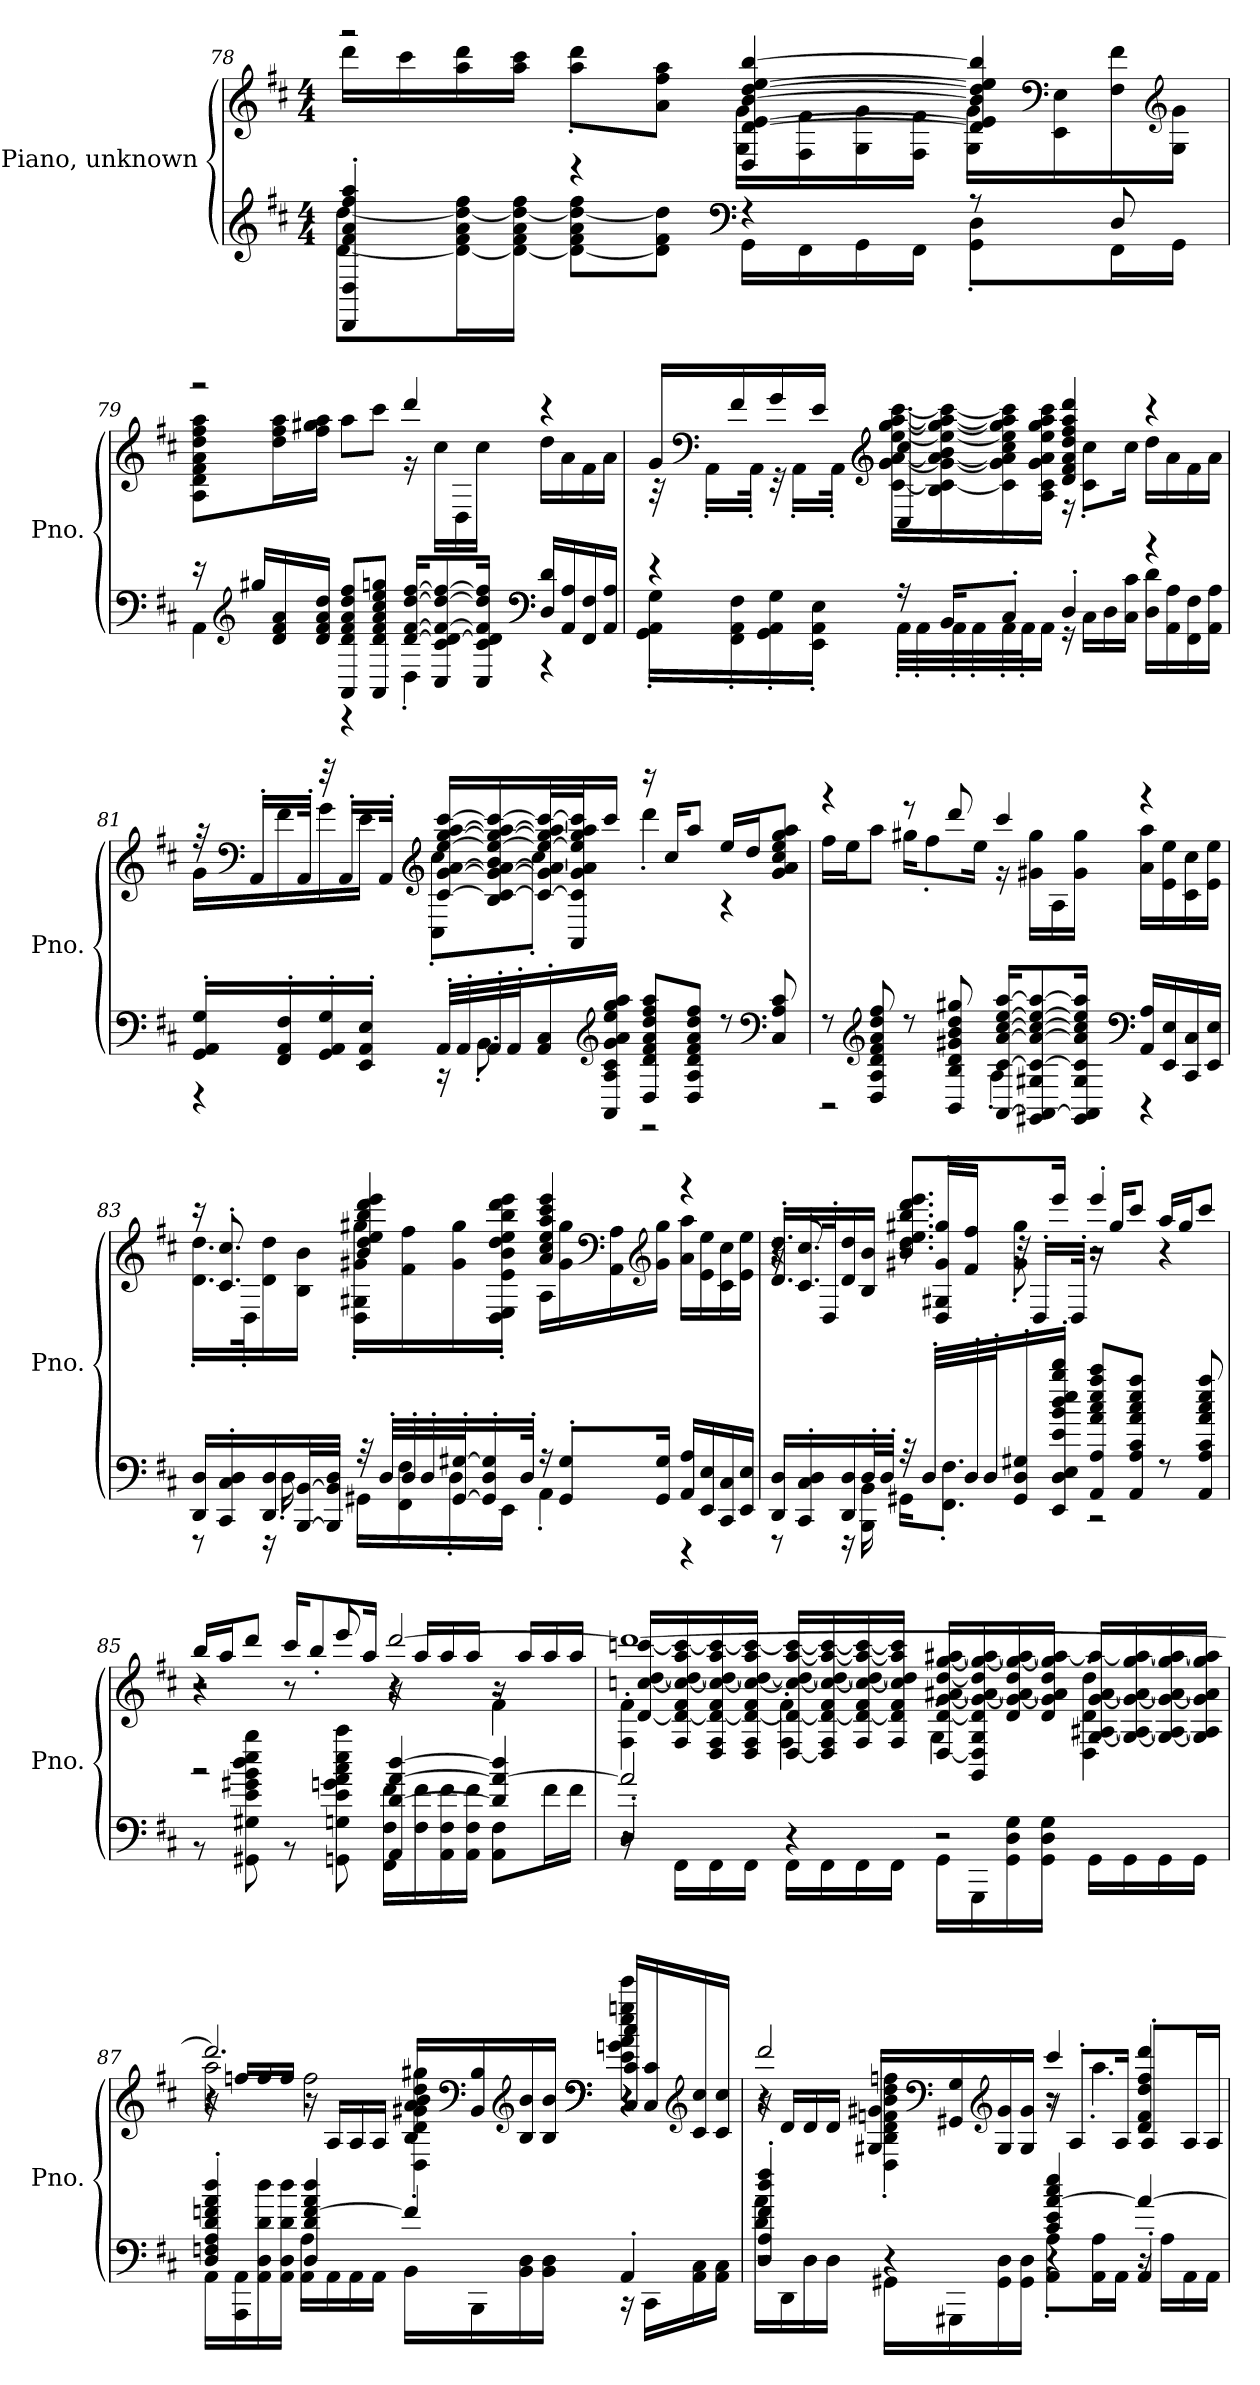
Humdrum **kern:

**kern	**kern
*part1	*part1
*staff2	*staff1
*I"Piano, unknown	*
*I'Pno.	*
!!LO:LB:g=z
*clefG2	*clefG2
*k[f#c#]	*k[f#c#]
*M4/4	*M4/4
=78	=78
*^	*^
4DD/' 4D/' 4f#/' 4a/' 4ff#/' 4aa/'	[8d\ [8dd\L	2r	16ddd\LL
.	.	.	16ccc#\
.	16d\_ 16f#\ 16a\ 16dd\_ 16ff#\L	.	16aa\ 16ddd\
.	16d\_ 16f#\ 16a\ 16dd\_ 16ff#\JJ	.	16aa\ 16ccc#\JJ
4r	8d\_ 8f#\ 8a\ 8dd\_ 8ff#\L	.	8aa\' 8ddd\'L
.	8d\] 8f#\ 8dd\]J	.	8a\ 8ff#\ 8aa\J
*clefF4	*	*	*
4r	16GG\LL	4D/ [4d/ [4e/ [4b/ [4dd/ [4ee/ [4bb/	16G\ 16g\LL
.	16FF#\	.	16F#\ 16f#\
.	16GG\	.	16G\ 16g\
.	16FF#\JJ	.	16F#\ 16f#\JJ
8r	8GG\' 8D\'L	4d/] 4e/] 4b/] 4dd/] 4ee/] 4bb/]	16G\ 16g\LL
*	*	*clefF4	*
.	.	.	16EE\ 16E\
8D/	16FF#\L	.	16F#\ 16f#\
*	*	*clefG2	*
.	16GG\JJ	.	16G\ 16g\JJ
!!LO:LB:g=z	!!
=79	=79	=79	=79
16r	4AA\	2r	8A\ 8d\ 8f#\ 8a\ 8dd\ 8ff#\ 8aa\L
*clefG2	*	*	*
16gg#X/LL	.	.	.
16d/ 16f#/ 16a/	.	.	16dd\ 16ff#\ 16aa\L
16d/ 16f#/ 16a/ 16dd/JJ	.	.	16ff#\ 16gg#X\ 16aa\JJ
8AA/ 8d/ 8f#/ 8a/ 8dd/ 8ff#/L	4r	.	8aa\L
8AA/ 8d/ 8f#/ 8a/ 8cc#/ 8ee/ 8ggn/J	.	.	8ccc#\J
[16d/ [16f#/ [16dd/ [16ff#/KL	4D'\	4ddd/	16r
8C#/ 8c#/ 8d/_ 8f#/_ 8dd/_ 8ff#/_	.	.	16cc#\LL
.	.	.	16D\
16C#/ 16c#/ 16d/] 16f#/] 16dd/] 16ff#/]Jk	.	.	16cc#\JJ
*clefF4	*	*	*
16D/ 16d/LL	4r	4r	16dd\LL
16AA/ 16A/	.	.	16a\
16FF#/ 16F#/	.	.	16f#\
16AA/ 16A/JJ	.	.	16a\JJ
!!LO:LB:g=z	!!
=80	=80	=80	=80
4r	16GG\' 16AA\' 16G\'LL	16g/LL	32r
*	*	*clefF4	*
.	.	.	16AA'\LL
.	16FF#\' 16AA\' 16F#\'	16f#/	.
.	.	.	32AA'\JJk
.	16GG\' 16AA\' 16G\'	16g/	32r
.	.	.	16AA'\LL
.	16EE\' 16AA\' 16E\'JJ	16e/JJ	.
.	.	.	32AA'\JJk
*	*	*clefG2	*
16r	32AA'\LLL	4C#/' 4cc#/'	[16c#\ [16g\ [16a\ [16ee\ [16gg\ [16aa\ [16ccc#\LL
.	32AA'\	.	.
16BB/KL	32AA'\	.	16B\ 16c#\_ 16g\_ 16a\_ 16b\ 16ee\_ 16gg\_ 16aa\_ 16ccc#\_
.	32AA'\	.	.
8C#'/J	32AA'\	.	16c#\] 16g\] 16a\] 16cc#\ 16ee\] 16gg\] 16aa\] 16ccc#\]
.	32AA'\J	.	.
.	16AA\JJ	.	16A\ 16c#\ 16g\ 16a\ 16ee\ 16gg\ 16aa\ 16ccc#\JJ
4D'/	16r	4d/ 4f#/ 4a/ 4dd/ 4ff#/ 4aa/ 4ddd/	16r
.	16C#\LL	.	8c#\' 8cc#\'L
.	16D\	.	.
.	16C#\ 16c#\JJ	.	16cc#\Jk
4r	16D\ 16d\LL	4r	16dd\LL
.	16AA\ 16A\	.	16a\
.	16FF#\ 16F#\	.	16f#\
.	16AA\ 16A\JJ	.	16a\JJ
!!LO:LB:g=z	!!
=81	=81	=81	=81
16GG/' 16AA/' 16G/'LL	4r	32r	16g\LL
*	*	*clefF4	*
.	.	16AA'/LL	.
16FF#/' 16AA/' 16F#/'	.	.	16f#\
.	.	32AA'/JJk	.
16GG/' 16AA/' 16G/'	.	32r	16g\
.	.	16AA'/LL	.
16EE/' 16AA/' 16E/'JJ	.	.	16e\JJ
.	.	32AA'/JJk	.
*	*	*clefG2	*
32AA'/LLL	16r	[16c#/ [16g/ [16a/ [16ee/ [16gg/ [16aa/ [16ccc#/LL	8C#\' 8cc#\'L
32AA'/	.	.	.
32AA'/	8.BB'\	16B/ 16c#/_ 16g/_ 16a/_ 16b/ 16ee/_ 16gg/_ 16aa/_ 16ccc#/_	.
32AA'/J	.	.	.
16AA/' 16C#/'	.	32c#/_ 32g/_ 32a/_ 32ee/_ 32gg/_ 32aa/_ 32ccc#/_L	8cc#'\J
.	.	32AA/ 32c#/] 32g/] 32a/] 32ee/] 32gg/] 32aa/] 32ccc#/]J	.
*clefG2	*	*	*
16AA/ 16A/ 16c#/ 16g/ 16a/ 16ee/ 16gg/ 16aa/JJ	.	16ccc#/JJ	.
8D/ 8d/ 8f#/ 8a/ 8dd/ 8ff#/ 8aa/L	2r	16r	4ddd'\
.	.	16cc#/KL	.
8D/ 8A/ 8d/ 8f#/ 8a/ 8dd/ 8ff#/J	.	8aa/J	.
8r	.	16ee/LL	4r
.	.	16dd/J	.
*clefF4	*	*	*
8C#/ 8A/ 8c#/	.	8g/ 8a/ 8cc#/ 8ee/ 8gg/ 8aa/J	.
!!LO:LB:g=z	!!
=82	=82	=82	=82
8r	2r	4r	16ff#\LL
.	.	.	16ee\J
*clefG2	*	*	*
8D/ 8A/ 8d/ 8f#/ 8a/ 8dd/ 8ff#/	.	.	8aa\J
8r	.	8r	16gg#X\KL
.	.	.	8ff#'\
8BB/ 8B/ 8d/ 8g#X/ 8b/ 8dd/ 8gg#X/	.	8ddd/	.
.	.	.	16ee\Jk
[16AA/ [16c#/ [16a/ [16cc#/ [16ee/ [16aa/KL	4A'\	4ccc#/	16r
8GG#X/ 8AA/_ 8G#X/ 8c#/_ 8a/_ 8cc#/_ 8ee/_ 8aa/_	.	.	16g#X\ 16gg#\LL
.	.	.	16A\
16GG#/ 16AA/] 16G#/ 16c#/] 16a/] 16cc#/] 16ee/] 16aa/]Jk	.	.	16g#\ 16gg#\JJ
*clefF4	*	*	*
16AA/ 16A/LL	4r	4r	16a\ 16aa\LL
16EE/ 16E/	.	.	16e\ 16ee\
16CC#/ 16C#/	.	.	16c#\ 16cc#\
16EE/ 16E/JJ	.	.	16e\ 16ee\JJ
!!LO:PB:g=z	!!
=83	=83	=83	=83
16DD/ 16D/LL	8r	16r	16.d\' 16.dd\'LL
16CC#/' 16C#/' 16D/'	.	8.c#/' 8.cc#/'	.
.	.	.	32D'\K
16DD/ 16D/	16r	.	16d\ 16dd\
[32BBB/ [32BB/L	16D'\	.	16B\ 16b\JJ
32BBB/] 32BB/] 32D/JJJ	.	.	.
32r	16GG#X\LL	4b/ 4dd/ 4ee/ 4bb/ 4ddd/ 4eee/	16D\' 16G#X\' 16g#X\' 16gg#X\'LL
32D'/LLL	.	.	.
32D'/	16FF#\ 16F#\	.	16f#\ 16ff#\
32D'/	.	.	.
[32GG#/' [32G#X/'J	16D'\	.	16g#\ 16gg#\
16GG#/]' 16D/' 16G#/]'	.	.	.
.	16EE\JJ	.	16D\' 16E\' 16e\' 16b\' 16dd\' 16ee\' 16bb\' 16ddd\' 16eee\'JJ
32D'/JJk	.	.	.
16r	4AA'\	4a/ 4cc#/ 4ee/ 4aa/ 4ccc#/ 4eee/	16A\LL
8GG#/' 8G#/'L	.	.	16g#\ 16gg#\
*	*	*clefF4	*
.	.	.	16AA\ 16A\
*	*	*clefG2	*
16GG#/ 16G#/Jk	.	.	16g#\ 16gg#\JJ
16AA/ 16A/LL	4r	4r	16a\ 16aa\LL
16EE/ 16E/	.	.	16e\ 16ee\
16CC#/ 16C#/	.	.	16c#\ 16cc#\
16EE/ 16E/JJ	.	.	16e\ 16ee\JJ
!!LO:LB:g=z
=84	=84	=84	=84
*	*	*	*^
16DD/ 16D/LL	8r	16r	4r	16.d/' 16.dd/'LL
16CC#/' 16C#/' 16D/'	.	8.c#/' 8.cc#/'	.	.
.	.	.	.	32D'/K
16DD/ 16D/	16r	.	.	16d/ 16dd/
32D'/L	16BBB\ 16BB\	.	.	16B/ 16b/JJ
32D'/JJJ	.	.	.	.
32r	16GG#X\KL	8.b/ 8.dd/ 8.ee/ 8.bb/ 8.ddd/ 8.eee/L	8r	16D/' 16G#X/' 16g#X/' 16gg#X/'LL
32D'/LLL	.	.	.	.
32D'/	8.FF#\' 8.F#\'J	.	.	16f#/ 16ff#/JJ
32D'/J	.	.	.	.
16GG#/' 16D/' 16G#X/'	.	.	8g#\' 8gg#\'	32r
.	.	.	.	16D'/LL
16EE/' 16D/' 16E/' 16e/' 16b/' 16dd/' 16ee/' 16bb/' 16ddd/'JJ	.	16eee/Jk	.	.
.	.	.	.	32D'/JJk
8AA/ 8A/ 8a/ 8cc#/ 8ee/ 8aa/ 8ccc#/L	2r	4eee'/	2r	16r
.	.	.	.	16gg#/KL
8AA/ 8A/ 8c#/ 8a/ 8cc#/ 8ee/ 8aa/J	.	.	.	8ccc#/J
8r	.	4r	.	16aa/LL
.	.	.	.	16gg#/J
8AA/ 8A/ 8c#/ 8a/ 8cc#/ 8ee/ 8aa/	.	.	.	8ccc#/J
!!LO:LB:g=z	!!	!!
=85	=85	=85	=85	=85
2r	8r	4r	16bb/LL	2r
.	.	.	16aa/J	.
.	8GG#X\ 8G#X\ 8e\ 8g#X\ 8b\ 8dd\ 8ee\ 8bb\	.	8ddd/J	.
.	8r	8r	16ccc#/KL	.
.	.	.	8bb'/	.
.	8GGn\ 8Gn\ 8e\ 8gn\ 8a\ 8cc#\ 8ee\ 8ccc#\	8eee/	.	.
.	.	.	16aa/Jk	.
4AA/ [4d/ [4a/ [4dd/	16FF#\ 16F#\ 16f#\LL	[2ddd/	16r	4r
.	16F#\ 16f#\	.	16aa/LL	.
.	16AA\ 16F#\ 16f#\	.	16aa/	.
.	16AA\ 16F#\ 16f#\JJ	.	16aa/JJ	.
4d/] 4a/_ 4dd/]	8AA\ 8F#\L	.	16r	4f#'\
.	.	.	16aa/LL	.
.	16f#\L	.	16aa/	.
.	16f#\JJ	.	16aa/JJ	.
!!LO:LB:g=z	!!	!!
=86	=86	=86	=86	=86
*	*^	*	*	*
2a/]	16r	4D'/	1ddd_	[16d/ [16ccn/ [16dd/ [16cccn/LL	4F#\' 4f#\'
.	16FF#\LL	.	.	16F#/ 16d/_ 16f#/ 16cc/_ 16dd/_ 16aa/ 16ccc/_	.
.	16FF#\	.	.	16D/ 16F#/ 16d/_ 16f#/ 16cc/_ 16dd/_ 16aa/ 16ccc/_	.
.	16FF#\JJ	.	.	16D/ 16F#/ 16d/_ 16f#/ 16cc/_ 16dd/_ 16aa/ 16ccc/_JJ	.
.	16FF#\LL	4r	.	[16D/ 16d/_ 16cc/_ 16dd/_ [16aa/ 16ccc/_LL	4F#\' 4f#\'
.	16FF#\	.	.	16D/] 16F#/ 16d/_ 16f#/ 16cc/_ 16dd/_ 16aa/_ 16ccc/_	.
.	16FF#\	.	.	16F#/ 16d/_ 16f#/ 16cc/_ 16dd/_ 16aa/_ 16ccc/_	.
.	16FF#\JJ	.	.	16F#/ 16d/] 16f#/ 16cc/] 16dd/] 16aa/] 16ccc/]JJ	.
2r	16GG\LL	2r	.	[16D/ [16d/ [16g/ [16a#X/ [16dd/ [16gg/ [16aa#X/LL	4G'\
.	16GGG\	.	.	16GG/ 16D/] 16G/ 16d/] 16g/_ 16a#/_ 16dd/] 16gg/_ 16aa#/_	.
.	16GG\ 16D\ 16G\	.	.	16d/ 16g/_ 16a#/_ 16dd/ 16gg/_ 16aa#/_	.
.	16GG\ 16D\ 16G\JJ	.	.	16d/ 16g/] 16a#/] 16dd/ 16gg/] 16aa#/_JJ	.
.	16GG\LL	.	.	[16G/ [16A#X/ [16g/ [16a#/ 16aa#/_LL	4D\' 4d\' 4dd\'
.	16GG\	.	.	16G/_ 16A#/_ 16g/_ 16a#/_ 16gg/ 16aa#/_	.
.	16GG\	.	.	16G/_ 16A#/_ 16g/_ 16a#/_ 16gg/ 16aa#/_	.
.	16GG\JJ	.	.	16G/] 16A#/] 16g/] 16a#/] 16gg/ 16aa#/]JJ	.
*	*v	*v	*	*	*
!!LO:LB:g=z
=87	=87	=87	=87	=87
*	*	*	*	*^
4D/' 4Fn/' 4A/' 4d/' 4fn/' 4a/' 4dd/'	16AA\LL	2.ddd/]	4r	16r	2aa\
.	16AAA\ 16AA\	.	.	16ffn/LL	.
.	16AA\ 16D\ 16d\ 16dd\	.	.	16ff/	.
.	16AA\ 16D\ 16d\ 16dd\JJ	.	.	16ff/JJ	.
4D/ 4d/ [4f/ 4a/ 4dd/	16AA\ 16A\LL	.	2ff\	16r	.
.	16AA\	.	.	16A/LL	.
.	16AA\	.	.	16A/	.
.	16AA\JJ	.	.	16A/JJ	.
4f/]	16BB\LL	.	.	16B/ 16a/ 16b/LL	4D\' 4d\' 4g#X\' 4dd\' 4gg#X\'
*	*	*clefF4	*	*	*
.	16BBB\	.	.	16BB/ 16B/	.
*	*	*clefG2	*	*	*
.	16BB\ 16D\	.	.	16B/ 16b/	.
.	16BB\ 16D\JJ	.	.	16B/ 16b/JJ	.
*	*	*clefF4	*	*	*
4AA'/	16r	4r	4e\ 4gn\ 4a\ 4ee\ 4ggn\ 4eee\	16C#/ 16c#/ 16cc#/LL	4r
.	16CC#\LL	.	.	16C#/ 16c#/	.
*	*	*clefG2	*	*	*
.	16AA\ 16C#\	.	.	16c#/ 16cc#/	.
.	16AA\ 16C#\JJ	.	.	16c#/ 16cc#/JJ	.
*	*	*	*	*v	*v
!!LO:LB:g=z
=88	=88	=88	=88	=88
*	*^	*	*	*
4D/' 4A/' 4f#/' 4dd/' 4ff#/'	16d\ 16a\LL	2r	2ddd/	4r	16r
.	16DD\	.	.	.	16d/LL
.	16D\	.	.	.	16d/
.	16D\JJ	.	.	.	16d/JJ
4r	16GG#X\LL	.	.	4D\' 4B\' 4d\' 4fn\' 4b\' 4dd\' 4ffn\'	16G#X/ 16g#X/LL
*	*	*	*clefF4	*	*
.	16GGG#X\	.	.	.	16GG#X/ 16G#/
*	*	*	*clefG2	*	*
.	16GG#\ 16D\	.	.	.	16G#/ 16g#/
.	16GG#\ 16D\JJ	.	.	.	16G#/ 16g#/JJ
4c#/ 4e/ [4a/ 4cc#/ 4ee/	8AA\' 8A\'L	4r	4ccc#/	8r	16r
.	.	.	.	.	8A'/L
.	16AA\ 16A\L	.	.	4.aa'\	.
.	16AA\JJ	.	.	.	16A/Jk
4a/_	16r	4AA'/	4d/ 4f/ 4dd/ 4ff/ 4ddd/	.	8A'/L
.	16A\LL	.	.	.	.
.	16AA\	.	.	.	16A/L
.	16AA\JJ	.	.	.	16A/JJ
*v	*v	*v	*	*	*
*	*v	*v	*v
=	=
*-	*-
